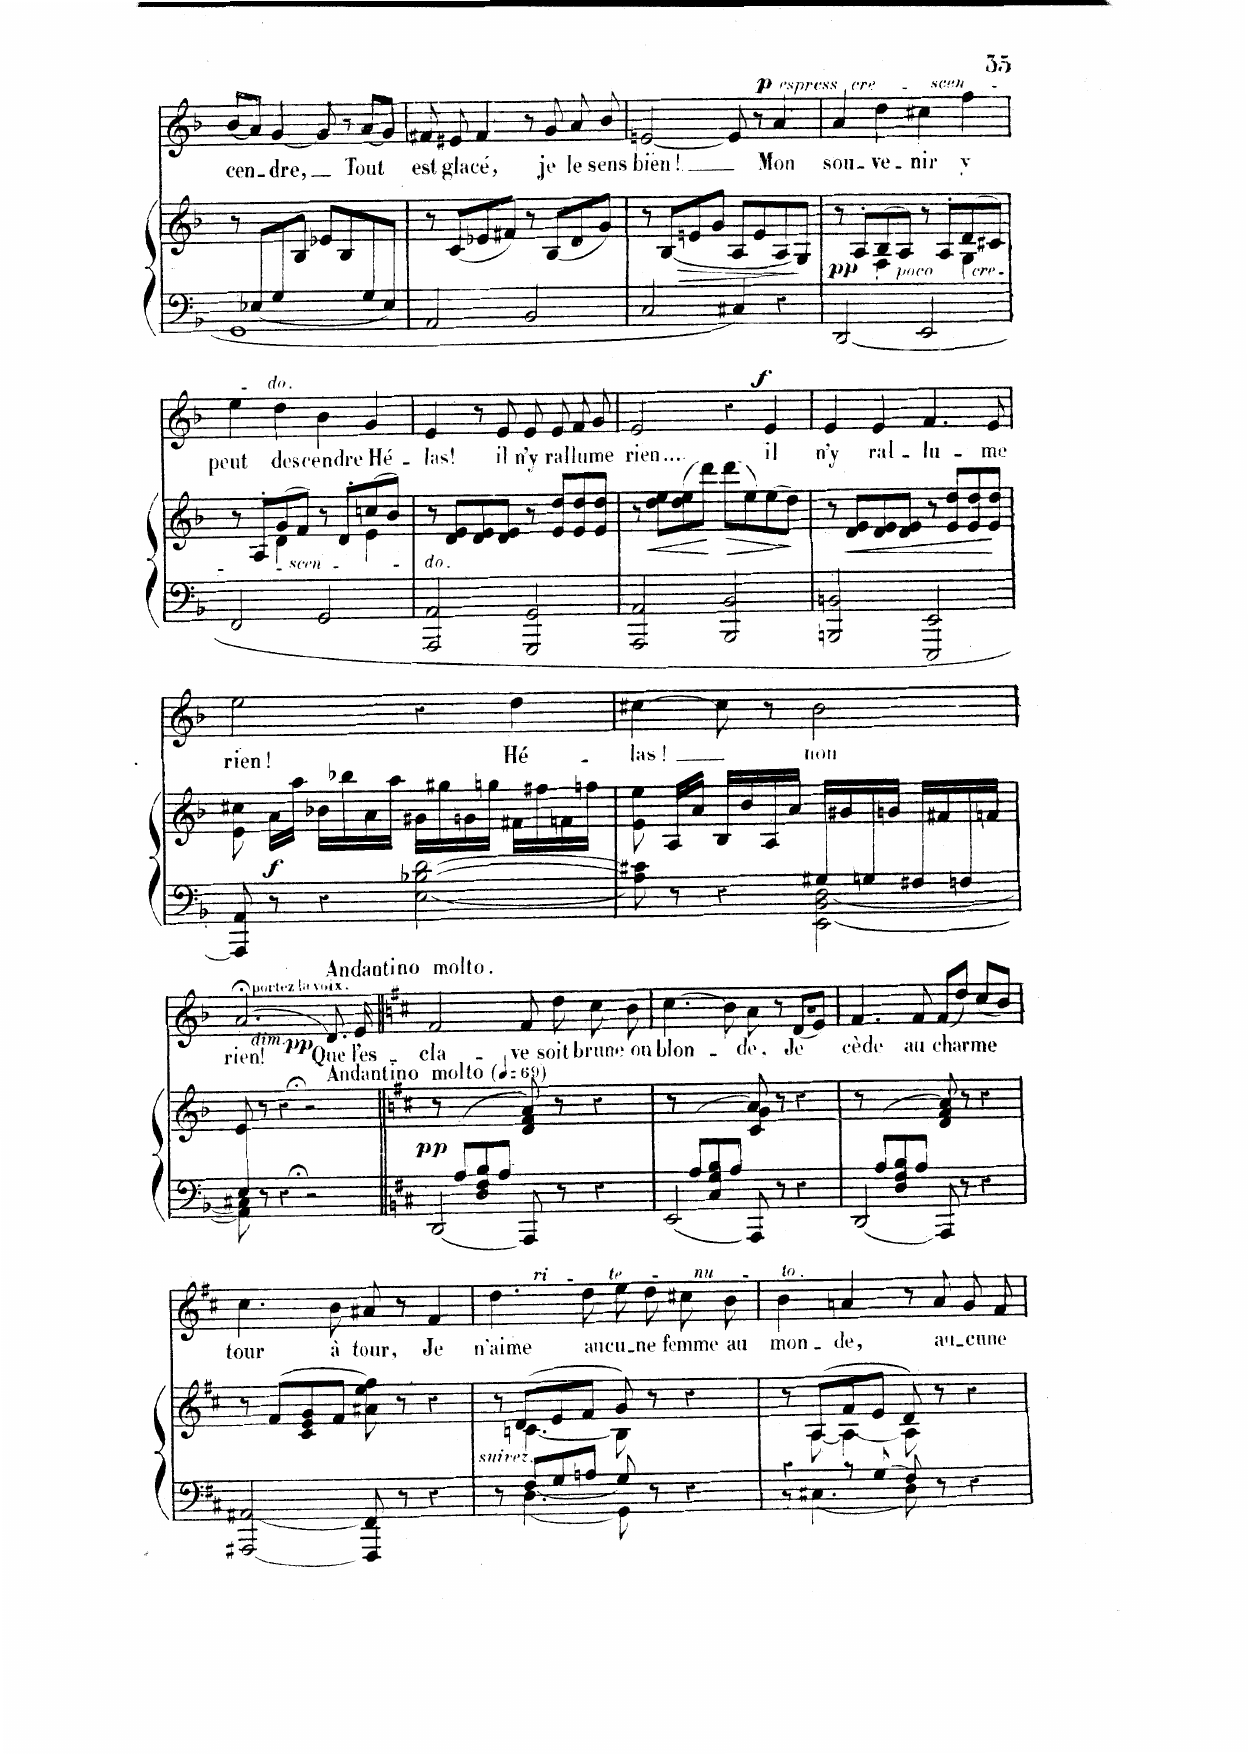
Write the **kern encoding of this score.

**kern	**kern	**dynam	**kern	**text	**dynam
*part2	*part2	*part2	*part1	*part1	*part1
*staff3	*staff2	*staff2/3	*staff1	*staff1	*staff1
*I"Piano	*	*	*I"Chant Voice	*	*
*I'Pno	*	*	*	*	*
*clefF4	*clefG2	*	*clefG2	*	*
*k[b-]	*k[b-]	*	*k[b-]	*	*
*M4/4	*M4/4	*	*M4/4	*	*
*met(c)	*met(c)	*	*met(c)	*	*
=13	=13	=13	=13	=13	=13
*^	*	*	*	*	*
8ryy	1GG	8r	.	(8b-/L	cen-	.
8E-X/L	.	4ryy	.	8a/J)	.	.
8G/	.	.	.	[4g/	-dre,	.
4.ryy	.	8B-/J	.	.	.	.
.	.	8e-X/L	.	8g/]	.	.
.	.	8B-/	.	8r	.	.
8G/	.	4ryy	.	(8a/L	Tout	.
8E-/J	.	.	.	8g/J)	.	.
*v	*v	*	*	*	*	*
=14	=14	=14	=14	=14	=14
2AA/	8r	.	8f#X/	est	.
.	(8c/L	.	8e#X/	gla-	.
.	8e-X/	.	4f#/	-cé,	.
.	8f#X/J)	.	.	.	.
2BB-/	8r	.	8r	.	.
.	(8B-/L	.	8g/	je	.
.	8d/	.	8a/	le	.
.	8g/J)	.	8b-/	sens	.
=15	=15	=15	=15	=15	=15
2C/	8r	.	[2en/	bien!	.
!	!	!LO:HP:b	!	!	!
.	(8B-/L	>	.	.	.
.	8en/	.	.	.	.
.	8g/J	.	.	.	.
4C#X/	8A/L	.	8e/]	.	.
.	8e/	.	8r	.	.
!	!	!	!	!	!LO:DY:a
!	!	!	!	!	!LO:DY:n=1:a
4r	8A/	.	4a/	Mon	p other-dynamics
.	8G/J)	.	.	.	.
.	.	]	.	.	.
=16	=16	=16	=16	=16	=16
*	*^	*	*	*	*
!	!	!	!	!LO:TX:a:i:t=crescendo	!	!
!	!	!	!LO:DY:b	!	!	!
2DD/	8r	4ryy	pp	4a/	sou-	.
.	8A'>/L	.	.	.	.	.
!	!LO:TX:b:i:t=poco crescendo	!	!	!	!	!
.	(8B-/	4F\	.	4dd\	-ve-	.
.	8A/J)	.	.	.	.	.
2EE/	8r	4ryy	.	4cc#X\	-nir	.
.	8A'>/L	.	.	.	.	.
.	(8d/	4G\	.	4ff\	y	.
.	8c#X/J)	.	.	.	.	.
=17	=17	=17	=17	=17	=17	=17
2FF/	8r	4ryy	.	4ee\	peut	.
.	8A'>/L	.	.	.	.	.
.	(8g/	4d\	.	4dd\	des-	.
.	8f/J)	.	.	.	.	.
2GG/	8r	4ryy	.	4b-\	-cendre	.
.	8d'>/L	.	.	.	.	.
.	(8ccn/	4e\	.	4g/	Hé-	.
.	8a/J)	.	.	.	.	.
*	*v	*v	*	*	*	*
=18	=18	=18	=18	=18	=18
2AAA/ 2AA/	8r	.	4e/	-las!	.
.	8d/ 8e/L	.	.	.	.
.	8d/ 8e/	.	8r	.	.
.	8d/ 8e/J	.	8e/	il	.
2GGG/ 2GG/	8r	.	8e/	n’y	.
.	8e/ 8dd/L	.	8e/	ral-	.
.	8e/ 8dd/	.	8f/	-lu-	.
.	8e/ 8dd/J	.	8g/	-me	.
=19	=19	=19	=19	=19	=19
!	!	!LO:HP:b	!	!	!
2AAA/ 2AA/	8r	<	2e/	rien...	.
.	8dd\ 8ee\L	.	.	.	.
.	(8dd\ 8ee\	.	.	.	.
.	8ddd\J)	.	.	.	.
!	!	!LO:HP:n=1:b	!	!	!
2BBB-/ 2BB-/	(8ddd\L	[ >	4r	.	.
.	8ee\)	.	.	.	.
!	!	!	!	!	!LO:DY:a
.	(8ee\	.	4e/	il	f
.	8dd\J)	.	.	.	.
.	.	]	.	.	.
=20	=20	=20	=20	=20	=20
2BBBn/ 2BBn/	8r	.	4e/	n’y	.
!	!	!LO:HP:b	!	!	!
.	8d/ 8e/L	<	.	.	.
.	8d/ 8e/	.	4e/	ral-	.
.	8d/ 8e/J	.	.	.	.
2EEE/ 2EE/	8r	.	4.f/	-lu-	.
.	8e/ 8dd/L	.	.	.	.
.	8e/ 8dd/	.	.	.	.
.	8e/ 8dd/J	.	8e/	-me	.
.	.	[	.	.	.
=21	=21	=21	=21	=21	=21
8AAA/ 8AA/	8e\ 8cc#X\	.	2ee\	rien!	.
!	!	!LO:DY:b	!	!	!
8r	16a\LL	f	.	.	.
.	16aa\JJ	.	.	.	.
4r	16b-X\LL	.	.	.	.
.	16bb-X\	.	.	.	.
.	16a\	.	.	.	.
.	16aa\JJ	.	.	.	.
2E\ 2B-X\ 2d\	16g#X\LL	.	4r	.	.
.	16gg#X\	.	.	.	.
.	16gn\	.	.	.	.
.	16ggn\JJ	.	.	.	.
.	16f#X\LL	.	4dd\	Hé-	.
.	16ff#X\	.	.	.	.
.	16fn\	.	.	.	.
.	16ffn\JJ	.	.	.	.
=22	=22	=22	=22	=22	=22
*^	*	*	*	*	*
2ryy	8A\ 8c#X\	8e\ 8ee\	.	[4cc#X\	-las!	.
.	8r	16A/LL	.	.	.	.
.	.	16a/JJ	.	.	.	.
.	4r	16B-/LL	.	8cc#\]	.	.
.	.	16b-/	.	.	.	.
.	.	16A/	.	8r	.	.
.	.	16a/JJ	.	.	.	.
16G#X/LL	2EE\ 2BB-\ 2D\	16ryy	.	2b-\	non	.
16ryy	.	16g#X/	.	.	.	.
16Gn/	.	16ryy	.	.	.	.
16ryy	.	16gn/JJ	.	.	.	.
16F#X/LL	.	16ryy	.	.	.	.
16ryy	.	16f#X/	.	.	.	.
16Fn/	.	16ryy	.	.	.	.
16ryy	.	16fn/JJ	.	.	.	.
=23	=23	=23	=23	=23	=23	=23
*	*	*^	*	*	*	*
!	!	!	!	!	!LO:TX:a:t=portez la voix	!	!
!	!	!	!	!	!LO:TX:b:i:t=dim.	!	!
8E/	8AA\ 8C#X\	8e/	4ryy	.	(>2.a;</	rien!	.
8r	8ryy	8r	.	.	.	.	.
4r	4ryy	4r	4ryy	.	.	.	.
2r;<	2ryy	2r;<	4ryy	.	.	.	.
*	*	*	*	*	*MM69	*	*
!	!	!	!	!	!LO:TX:a:B:t=Andantino molto	!	!
!	!	!	!LO:TX:a:B:t=Andantino molto	!	!	!	!
!	!	!	!	!	!	!	!LO:DY:b
.	.	.	4ryy	.	8.d/)	Que	pp
.	.	.	.	.	16e/	l’es-	.
*	*	*v	*v	*	*	*	*
=24||	=24||	=24||	=24||	=24||	=24||	=24||
*k[f#c#]	*	*k[f#c#]	*	*k[f#c#]	*	*
!	!	!	!LO:DY:b	!	!	!
8ryy	2DD/	8r	pp	2f#/	-cla-	.
(>8A/L	.	4.ryy	.	.	.	.
8D/ 8F#/ 8B/	.	.	.	.	.	.
8A/J	.	.	.	.	.	.
2ryy	8AAA/	8d/ 8f#/ 8a/)	.	8f#/	-ve	.
.	8r	8r	.	8dd\	soit	.
.	4r	4r	.	8cc#\	brune	.
.	.	.	.	8b\	ou	.
=25	=25	=25	=25	=25	=25	=25
8ryy	2EE/	8r	.	(4.cc#\	blon-	.
(>8A/L	.	4.ryy	.	.	.	.
8C#/ 8G/ 8B/	.	.	.	.	.	.
8A/J	.	.	.	8b\)	.	.
2ryy	8AAA/	8c#/ 8g/ 8a/)	.	8a\	-de,	.
.	8r	8r	.	8r	.	.
.	4r	4r	.	(8d/L	Je	.
.	.	.	.	8e/J)	.	.
=26	=26	=26	=26	=26	=26	=26
8ryy	2DD/	8r	.	4.f#/	cède	.
(>8A/L	.	4.ryy	.	.	.	.
8D/ 8F#/ 8B/	.	.	.	.	.	.
8A/J	.	.	.	8f#/	au	.
2ryy	8AAA/	8d/ 8f#/ 8a/)	.	(8f#/L	char-	.
.	8r	8r	.	8dd/J)	.	.
.	4r	4r	.	(8cc#/L	-me	.
.	.	.	.	8b/J)	.	.
*v	*v	*	*	*	*	*
=27	=27	=27	=27	=27	=27
2AAA#X/ 2AA#X/	8r	.	4.cc#\	tour	.
.	(8f#/L	.	.	.	.
.	8c#/ 8e/ 8g/	.	.	.	.
.	8f#/J	.	8b\	à	.
8FFF#/ 8FF#/	8a#X\ 8ee\ 8ff#\)	.	8a#X/	tour,	.
8r	8r	.	8r	.	.
4r	4r	.	4f#/	Je	.
=28	=28	=28	=28	=28	=28
*^	*^	*	*^	*	*
!LO:TX:a:i:t=suivez	!	!	!	!	!	!	!	!
8r	8ryy	8r	8ryy	.	4.dd\	4ryy	n’aime	.
8F#/L	4.D\	(8d/L	4.cn\	.	.	.	.	.
!	!	!	!	!	!	!LO:TX:a:t=ritenuto	!	!
8G/	.	8e/	.	.	.	4ryy	.	.
8An/J	.	8f#/J	.	.	8dd\	.	au-	.
8G/	8GG\	8g/)	8B\	.	8ee\	4ryy	-cu-	.
8r	8ryy	8r	8ryy	.	8dd\	.	-ne	.
4r	4ryy	4r	4ryy	.	8cc#X\	4ryy	femme	.
.	.	.	.	.	8b\	.	au	.
*	*	*	*	*	*v	*v	*	*
=29	=29	=29	=29	=29	=29	=29	=29
4r	8r	8r	8ryy	.	4b\	mon-	.
.	4.C#X\	(8A/L	[8A\	.	.	.	.
8r	.	8f#/	4A\_	.	4an/	-de,	.
8G/	.	8e/J	.	.	.	.	.
8F#/	8D\	8d/)	8A\]	.	8r	.	.
8r	8ryy	8r	8ryy	.	8a/	au-	.
4r	4ryy	4r	4ryy	.	8g/	-cu-	.
.	.	.	.	.	8f#/	-ne	.
*v	*v	*	*	*	*	*	*
*	*v	*v	*	*	*	*
=	=	=	=	=	=
*-	*-	*-	*-	*-	*-
